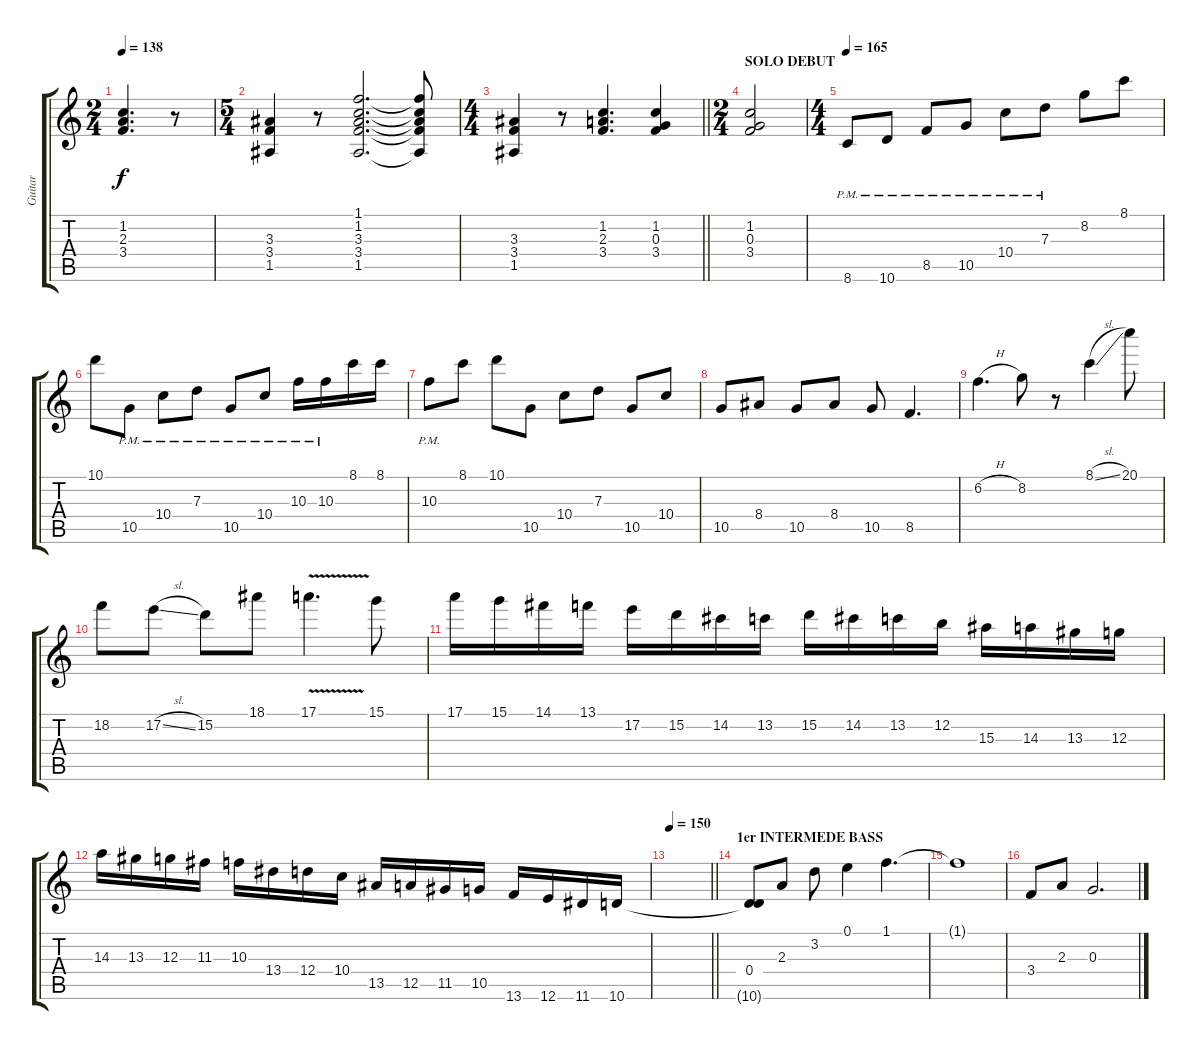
\track ("Guitar" "Guitar") {instrument distortionguitar}
\staff {score tabs}
\tuning (E4 B3 G3 D3 A2 E2) {hide}
\ts (2 4)
\tempo 138
\clef g2
\ks c
(1.2 2.3 3.4).4{d dy f} r.8 |
\ts (5 4)
(3.3 3.4 1.5).4 r.8 (1.1 1.2 3.3 3.4 1.5).2{d} (1.1{t} 1.2{t} 3.3{t} 3.4{t} 1.5{t}).8 |
\ts (4 4)
\barLineRight lightlight
(3.3 3.4 1.5).4 r.8 (1.2 2.3 3.4).4{d} (1.2 0.3 3.4).4 |
\ts (2 4)
\section ("" "SOLO DEBUT")
(1.2 0.3 3.4).2 |
\ts (4 4)
\tempo 165
8.6{pm}.8 10.6{pm}.8 8.5{pm}.8 10.5{pm}.8 10.4{pm}.8 7.3{pm}.8 8.2.8 8.1.8 |
10.1.8 10.5{pm}.8 10.4{pm}.8 7.3{pm}.8 10.5{pm}.8 10.4{pm}.8 10.3{pm}.16 10.3{pm}.16 8.1.16 8.1.16 |
10.3{pm}.8 8.1.8 10.1.8 10.5.8 10.4.8 7.3.8 10.5.8 10.4.8 |
10.5.8 8.4.8 10.5.8 8.4.8 10.5.8 8.5.4{d} |
6.2{h}.4{d} 8.2.8 r.8 8.1{sl}.4 20.1.8 |
18.2.8 17.2{sl}.8 15.2.8 18.1.8 17.1{v}.4{d} 15.1.8 |
17.1.16 15.1.16 14.1.16 13.1.16 17.2.16 15.2.16 14.2.16 13.2.16 15.2.16 14.2.16 13.2.16 12.2.16 15.3.16 14.3.16 13.3.16 12.3.16 |
14.3.16 13.3.16 12.3.16 11.3.16 10.3.16 13.4.16 12.4.16 10.4.16 13.5.16 12.5.16 11.5.16 10.5.16 13.6.16 12.6.16 11.6.16 10.6.16 |
\tempo 150
\barLineRight lightlight
|
\section ("" "1er INTERMEDE BASS")
(0.4 10.6{t}).8{volume 0} 2.3.8 3.2.8 0.1.4 1.1.4{d} |
1.1{t}.1 |
3.4.8 2.3.8 0.3.2{d}
